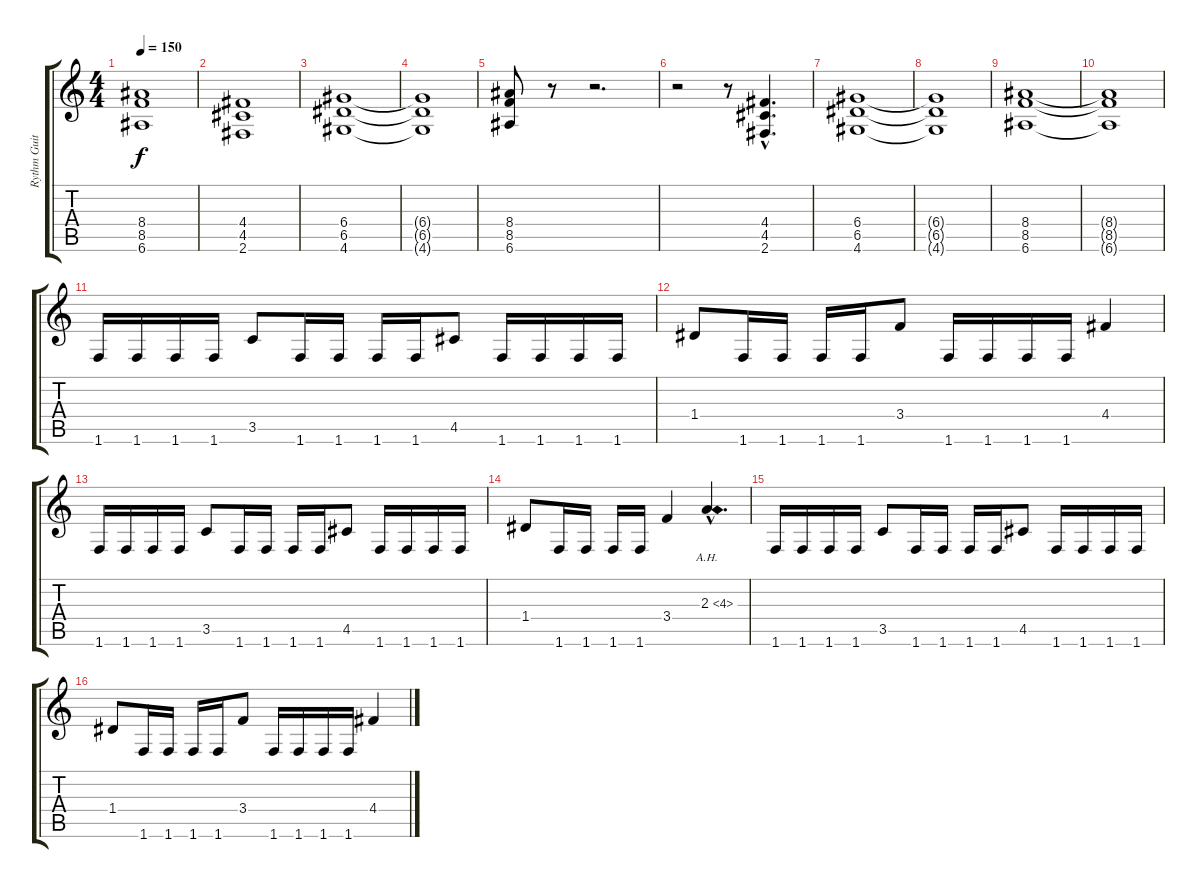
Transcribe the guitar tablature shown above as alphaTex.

\track ("Rythm Guitar" "Rythm Guit") {instrument distortionguitar}
\staff {score tabs}
\tuning (E4 B3 G3 D3 A2 E2) {hide}
\ts (4 4)
\tempo 150
\clef g2
\ks c
(8.4 8.5 6.6).1{dy f} |
(4.4 4.5 2.6).1 |
(6.4 6.5 4.6).1 |
(6.4{t} 6.5{t} 4.6{t}).1 |
(8.4 8.5 6.6).8 r.8 r.2{d} |
r.2 r.8 (4.4{hac} 4.5{hac} 2.6{hac}).4{d} |
(6.4 6.5 4.6).1 |
(6.4{t} 6.5{t} 4.6{t}).1 |
(8.4 8.5 6.6).1 |
(8.4{t} 8.5{t} 6.6{t}).1 |
1.6.16 1.6.16 1.6.16 1.6.16 3.5.8 1.6.16 1.6.16 1.6.16 1.6.16 4.5.8 1.6.16 1.6.16 1.6.16 1.6.16 |
1.4.8 1.6.16 1.6.16 1.6.16 1.6.16 3.4.8 1.6.16 1.6.16 1.6.16 1.6.16 4.4.4 |
1.6.16 1.6.16 1.6.16 1.6.16 3.5.8 1.6.16 1.6.16 1.6.16 1.6.16 4.5.8 1.6.16 1.6.16 1.6.16 1.6.16 |
1.4.8 1.6.16 1.6.16 1.6.16 1.6.16 3.4.4 2.3{ah 2 hac}.4{d} |
1.6.16 1.6.16 1.6.16 1.6.16 3.5.8 1.6.16 1.6.16 1.6.16 1.6.16 4.5.8 1.6.16 1.6.16 1.6.16 1.6.16 |
1.4.8 1.6.16 1.6.16 1.6.16 1.6.16 3.4.8 1.6.16 1.6.16 1.6.16 1.6.16 4.4.4
